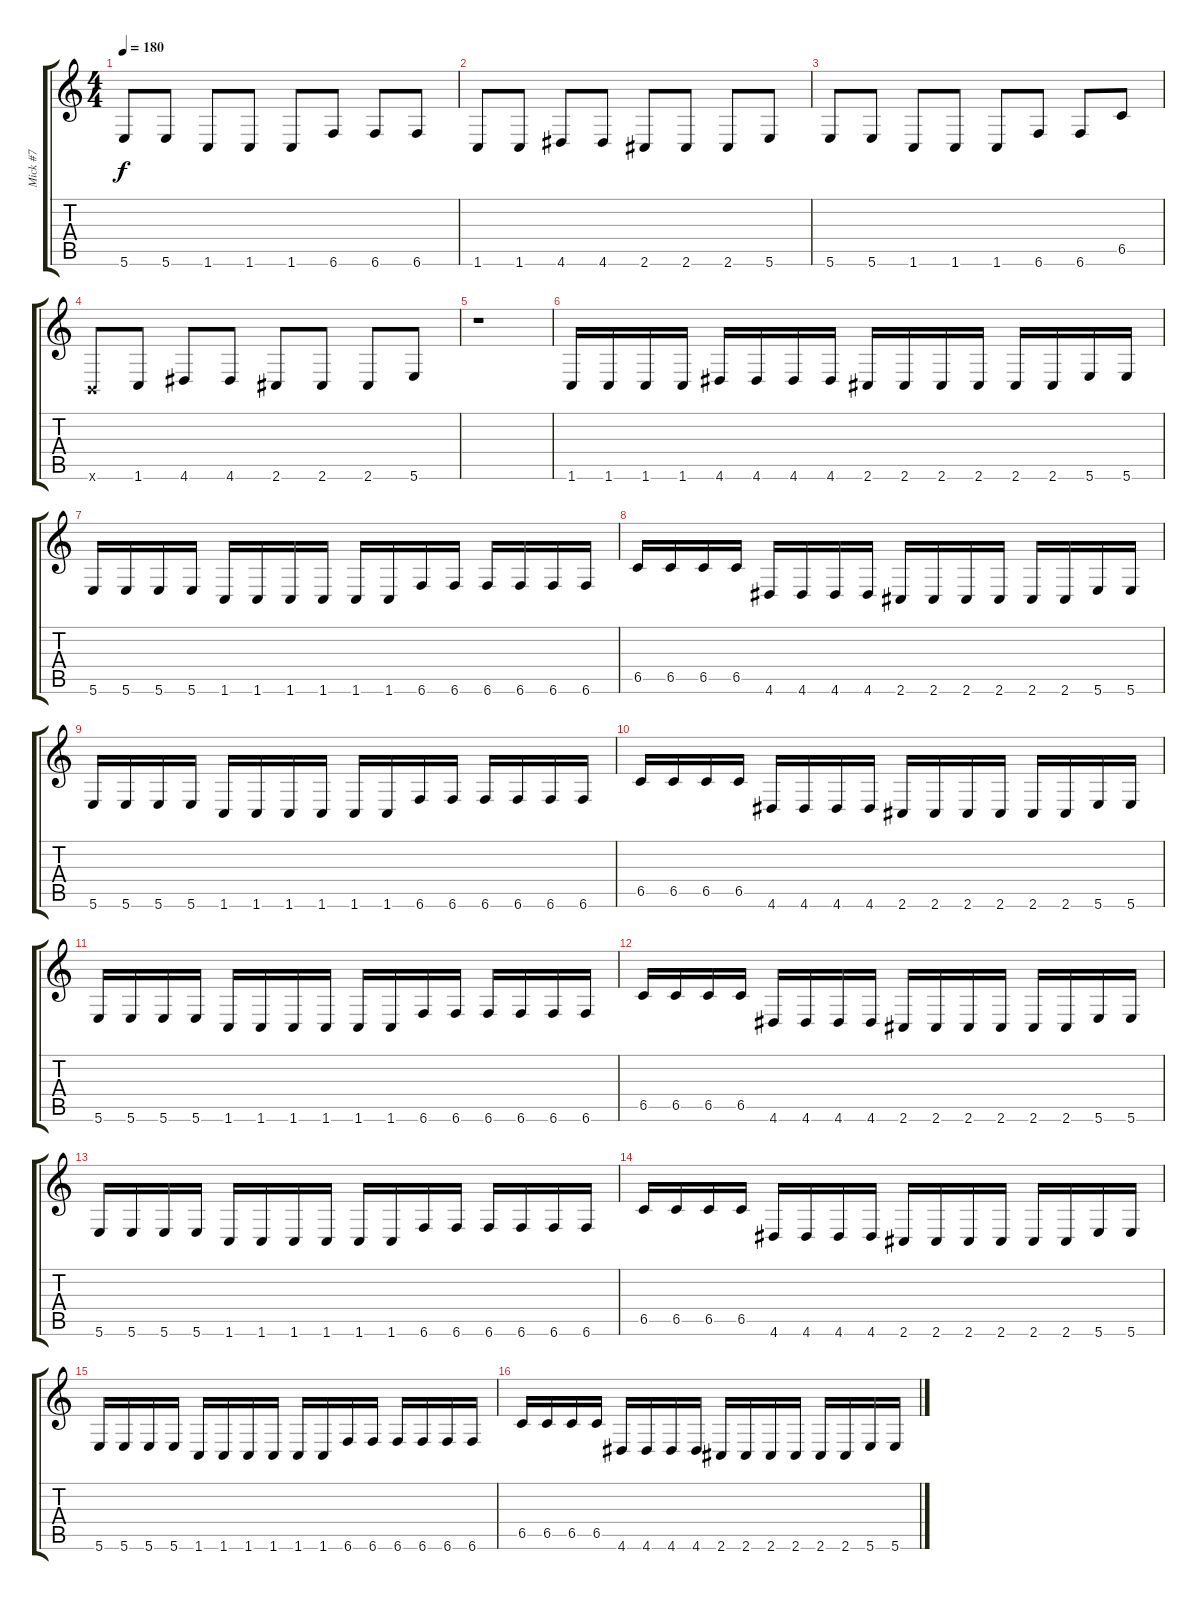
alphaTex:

\track ("Mick #7" "Mick #7") {instrument distortionguitar}
\staff {score tabs}
\tuning (Db4 Ab3 E3 B2 Gb2 B1) {hide}
\ts (4 4)
\tempo 180
\clef g2
\ks c
5.6.8{dy f} 5.6.8 1.6.8 1.6.8 1.6.8 6.6.8 6.6.8 6.6.8 |
1.6.8 1.6.8 4.6.8 4.6.8 2.6.8 2.6.8 2.6.8 5.6.8 |
5.6.8 5.6.8 1.6.8 1.6.8 1.6.8 6.6.8 6.6.8 6.5.8 |
0.6{x}.8 1.6.8 4.6.8 4.6.8 2.6.8 2.6.8 2.6.8 5.6.8 |
r.1 |
1.6.16 1.6.16 1.6.16 1.6.16 4.6.16 4.6.16 4.6.16 4.6.16 2.6.16 2.6.16 2.6.16 2.6.16 2.6.16 2.6.16 5.6.16 5.6.16 |
5.6.16 5.6.16 5.6.16 5.6.16 1.6.16 1.6.16 1.6.16 1.6.16 1.6.16 1.6.16 6.6.16 6.6.16 6.6.16 6.6.16 6.6.16 6.6.16 |
6.5.16 6.5.16 6.5.16 6.5.16 4.6.16 4.6.16 4.6.16 4.6.16 2.6.16 2.6.16 2.6.16 2.6.16 2.6.16 2.6.16 5.6.16 5.6.16 |
5.6.16 5.6.16 5.6.16 5.6.16 1.6.16 1.6.16 1.6.16 1.6.16 1.6.16 1.6.16 6.6.16 6.6.16 6.6.16 6.6.16 6.6.16 6.6.16 |
6.5.16 6.5.16 6.5.16 6.5.16 4.6.16 4.6.16 4.6.16 4.6.16 2.6.16 2.6.16 2.6.16 2.6.16 2.6.16 2.6.16 5.6.16 5.6.16 |
5.6.16 5.6.16 5.6.16 5.6.16 1.6.16 1.6.16 1.6.16 1.6.16 1.6.16 1.6.16 6.6.16 6.6.16 6.6.16 6.6.16 6.6.16 6.6.16 |
6.5.16 6.5.16 6.5.16 6.5.16 4.6.16 4.6.16 4.6.16 4.6.16 2.6.16 2.6.16 2.6.16 2.6.16 2.6.16 2.6.16 5.6.16 5.6.16 |
5.6.16 5.6.16 5.6.16 5.6.16 1.6.16 1.6.16 1.6.16 1.6.16 1.6.16 1.6.16 6.6.16 6.6.16 6.6.16 6.6.16 6.6.16 6.6.16 |
6.5.16 6.5.16 6.5.16 6.5.16 4.6.16 4.6.16 4.6.16 4.6.16 2.6.16 2.6.16 2.6.16 2.6.16 2.6.16 2.6.16 5.6.16 5.6.16 |
5.6.16 5.6.16 5.6.16 5.6.16 1.6.16 1.6.16 1.6.16 1.6.16 1.6.16 1.6.16 6.6.16 6.6.16 6.6.16 6.6.16 6.6.16 6.6.16 |
6.5.16 6.5.16 6.5.16 6.5.16 4.6.16 4.6.16 4.6.16 4.6.16 2.6.16 2.6.16 2.6.16 2.6.16 2.6.16 2.6.16 5.6.16 5.6.16
